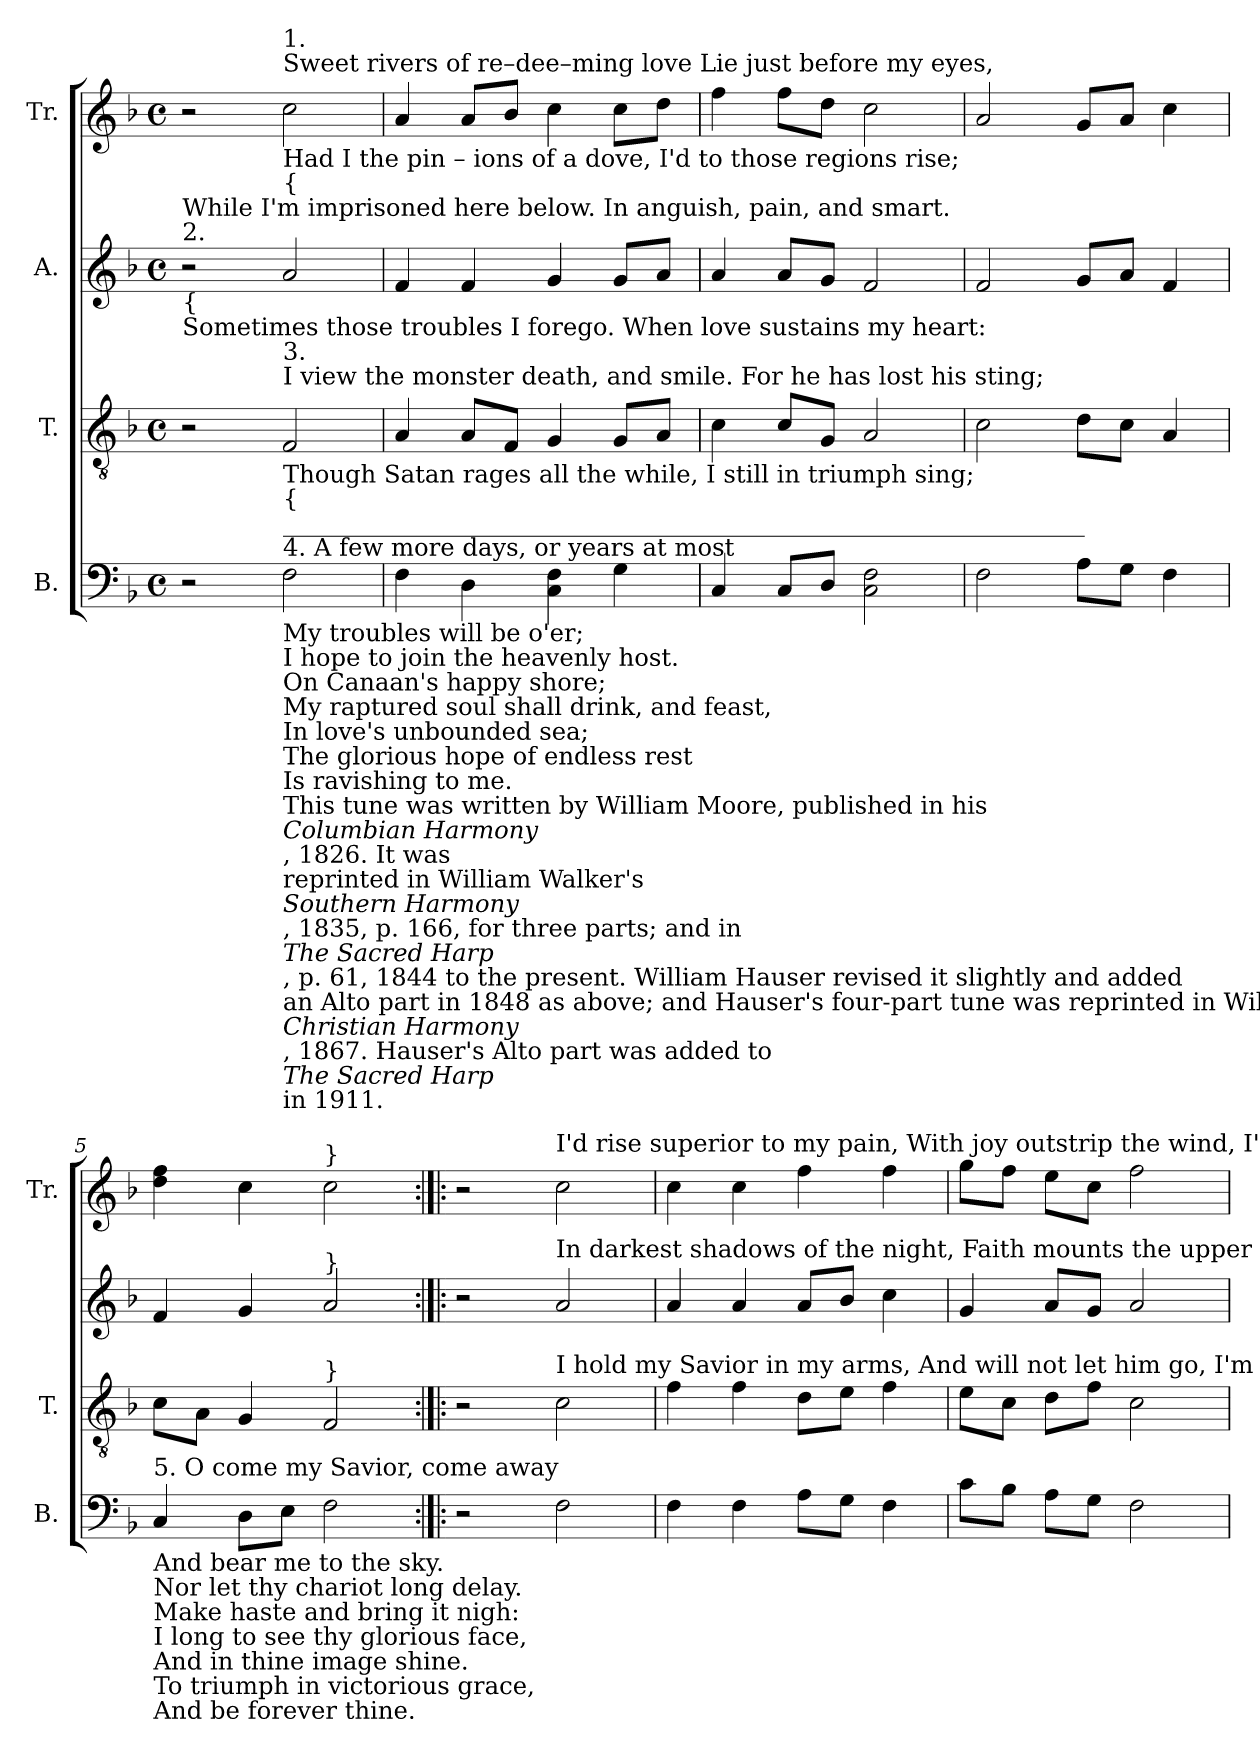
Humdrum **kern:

**kern	**kern	**kern	**kern
*part4	*part3	*part2	*part1
*staff4	*staff3	*staff2	*staff1
*I"B.	*I"T.	*I"A.	*I"Tr.
*I'B.	*I'T.	*	*I'Tr.
*clefF4	*clefGv2	*clefG2	*clefG2
*k[b-]	*k[b-]	*k[b-]	*k[b-]
*M4/4	*M4/4	*M4/4	*M4/4
*met(c)	*met(c)	*met(c)	*met(c)
*MM110	*MM110	*MM110	*MM110
=1	=1	=1	=1
!	!	!LO:TX:a:t=2.	!
!	!	!LO:TX:b:t={	!
!	!	!LO:TX:a:t=While I'm imprisoned here below.  In anguish, pain, and smart.	!
!	!	!LO:TX:b:t=Sometimes those troubles I forego.  When love sustains my heart&colon;	!
2r	2r	2r	2r
!	!	!	!LO:TX:a:t=Sweet  rivers  of  re–dee–ming love  Lie  just  before  my   eyes,
!	!	!	!LO:TX:b:t=Had  I  the  pin – ions   of   a    dove,  I'd  to  those  regions  rise;
!	!	!	!LO:TX:a:t=1.
!	!	!	!LO:TX:b:t={
!	!LO:TX:a:t=I view the monster death, and smile.  For he has lost his sting;	!	!
!	!LO:TX:b:t=Though  Satan  rages  all  the  while,   I  still  in  triumph  sing;	!	!
!	!LO:TX:a:t=3.	!	!
!	!LO:TX:b:t={	!	!
!LO:TX:a:t=4.  A few more days, or years at most	!	!	!
!LO:TX:b:t=My troubles will be o'er;	!	!	!
!LO:TX:b:t=I hope to join the heavenly host.	!	!	!
!LO:TX:b:t=On Canaan's happy shore;	!	!	!
!LO:TX:b:t=My raptured soul shall drink, and feast,	!	!	!
!LO:TX:b:t=In love's unbounded sea;	!	!	!
!LO:TX:b:t=The glorious hope of endless rest	!	!	!
!LO:TX:b:t=Is ravishing to me.	!	!	!
!LO:TX:a:t=__________________________________________________________________	!	!	!
!LO:TX:b:t=This tune was written by William Moore, published in his	!	!	!
!LO:TX:b:i:t=Columbian Harmony	!	!	!
!LO:TX:b:t=, 1826.  It was	!	!	!
!LO:TX:b:t=reprinted in William Walker's	!	!	!
!LO:TX:b:i:t=Southern Harmony	!	!	!
!LO:TX:b:t=, 1835, p. 166, for three parts;  and in	!	!	!
!LO:TX:b:i:t=The Sacred Harp	!	!	!
!LO:TX:b:t=, p. 61, 1844 to the present.   William Hauser revised it slightly and added	!	!	!
!LO:TX:b:t=an Alto part in 1848 as above; and Hauser's four-part tune was reprinted in William Walker's	!	!	!
!LO:TX:b:i:t=Christian Harmony	!	!	!
!LO:TX:b:t=, 1867.  Hauser's Alto part was added to	!	!	!
!LO:TX:b:i:t=The Sacred Harp	!	!	!
!LO:TX:b:t=in 1911.	!	!	!
2F!\	2F!/	2a!/	2cc!\
=2	=2	=2	=2
4F!\	4A!/	4f!/	4a!/
4D!\	8A!/L	4f!/	8a!/L
.	8F!/J	.	8b-!/J
4C!\ 4F!\	4G!/	4g!/	4cc!\
4G!\	8G!/L	8g!/L	8cc!\L
.	8A!/J	8a!/J	8dd!\J
=3	=3	=3	=3
4C!/	4c!\	4a!/	4ff!\
8C!/L	8c!/L	8a!/L	8ff!\L
8D!/J	8G!/J	8g!/J	8dd!\J
2C!\ 2F!\	2A!/	2f!/	2cc!\
=4	=4	=4	=4
2F!\	2c!\	2f!/	2a!/
8A!\L	8d!\L	8g!/L	8g!/L
8G!\J	8c!\J	8a!/J	8a!/J
4F!\	4A!/	4f!/	4cc!\
=5	=5	=5	=5
!LO:TX:a:t=5.  O come my Savior, come away	!	!	!
!LO:TX:b:t=And bear me to the sky.	!	!	!
!LO:TX:b:t=Nor let thy chariot long delay.	!	!	!
!LO:TX:b:t=Make haste and bring it nigh&colon;	!	!	!
!LO:TX:b:t=I long to see thy glorious face,	!	!	!
!LO:TX:b:t=And in thine image shine.	!	!	!
!LO:TX:b:t=To triumph in victorious grace,	!	!	!
!LO:TX:b:t=And be forever thine.	!	!	!
4C!/	8c!\L	4f!/	4dd!\ 4ff!\
.	8A!\J	.	.
8D!\L	4G!/	4g!/	4cc!\
8E!\J	.	.	.
!	!	!	!LO:TX:a:t=}
!	!	!LO:TX:a:t=}	!
!	!LO:TX:a:t=}	!	!
2F!\	2F!/	2a!/	2cc!\
=6:|!|:	=6:|!|:	=6:|!|:	=6:|!|:
2r	2r	2r	2r
!	!	!	!LO:TX:a:t=I'd rise superior to my pain, With joy outstrip the wind, I'd cross proud Jordan's swelling flood, And leave the world behind.
!	!	!LO:TX:a:t=In darkest shadows of the night, Faith mounts the upper sky, I then behold my heart's delight. And would rejoice to die.	!
!	!LO:TX:a:t=I  hold  my  Savior   in   my  arms,   And will not let him go,   I'm so delighted with his charms.   No  other  good  I'll   know.	!	!
2F!\	2c!\	2a!/	2cc!\
=7	=7	=7	=7
4F!\	4f!\	4a!/	4cc!\
4F!\	4f!\	4a!/	4cc!\
8A!\L	8d!\L	8a!/L	4ff!\
8G!\J	8e!\J	8b-!/J	.
4F!\	4f!\	4cc!\	4ff!\
=8	=8	=8	=8
8c!\L	8e!\L	4g!/	8gg!\L
8B-!\J	8c!\J	.	8ff!\J
8A!\L	8d!\L	8a!/L	8ee!\L
8G!\J	8f!\J	8g!/J	8cc!\J
2F!\	2c!\	2a!/	2ff!\
=	=	=	=
*-	*-	*-	*-
